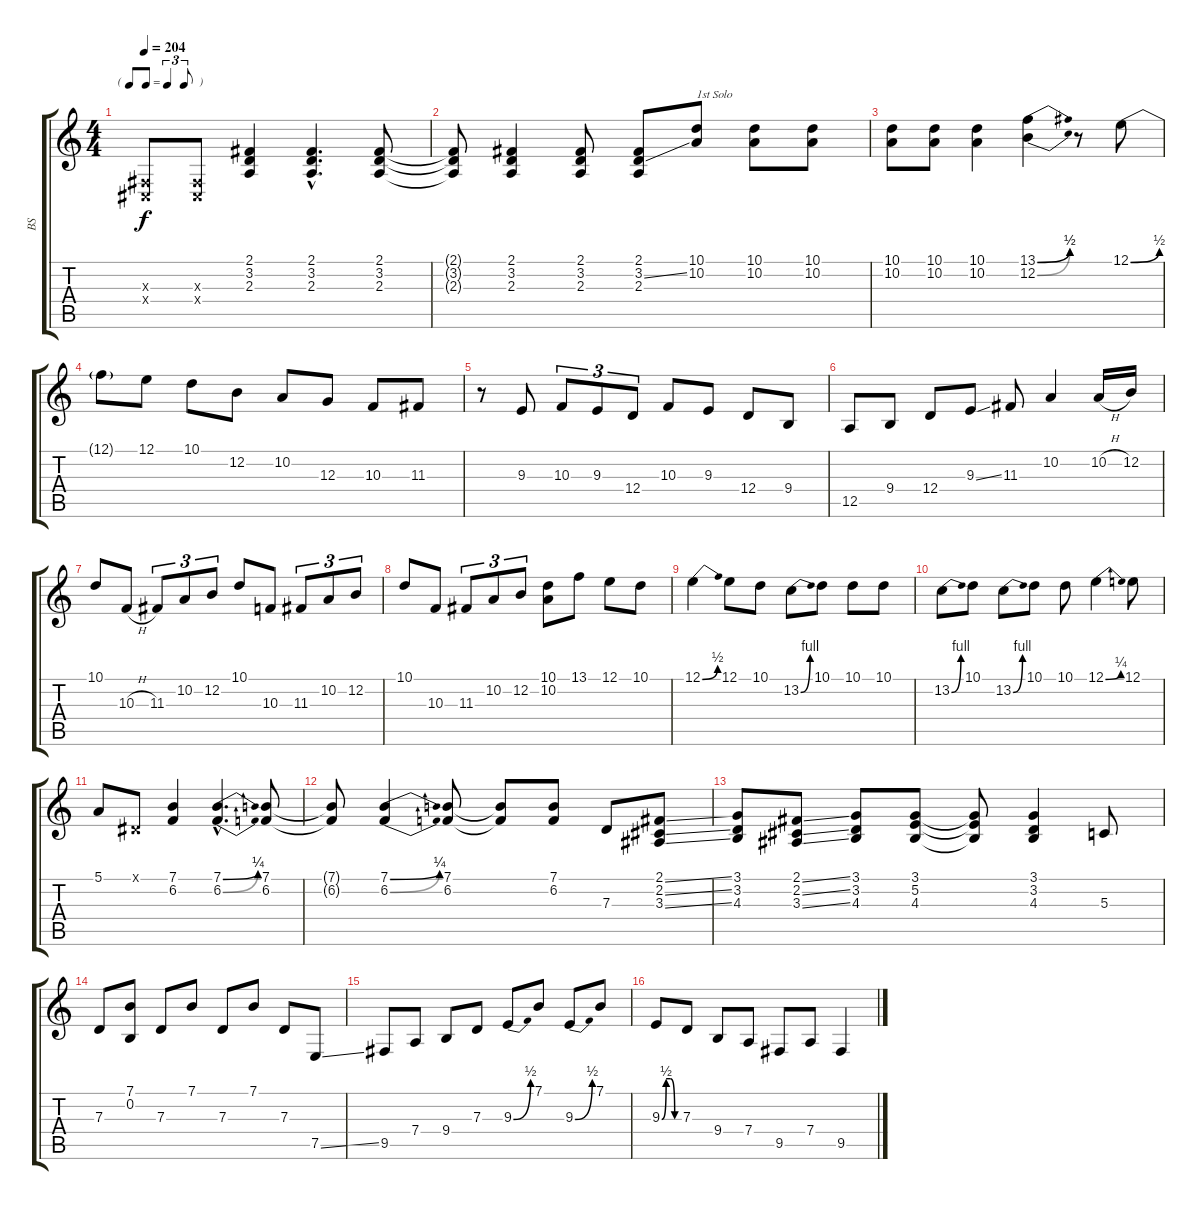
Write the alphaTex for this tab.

\track ("BS" "BS") {instrument lead8bassandlead}
\staff {score tabs}
\tuning (E4 B3 G3 D3 A2 E2) {hide}
\ts (4 4)
\tf triplet8th
\tempo 204
\clef g2
\ks c
(-1.3{x} -1.4{x}).8{dy f} (-1.3{x} -1.4{x}).8 (2.1 3.2 2.3).4 (2.1{hac} 3.2{hac} 2.3{hac}).4{d} (2.1 3.2 2.3).8 |
(2.1{t} 3.2{t} 2.3{t}).8 (2.1 3.2 2.3).4 (2.1 3.2 2.3).8 (2.1 3.2{ss} 2.3).8 (10.1 10.2).8{txt "1st Solo"} (10.1 10.2).8 (10.1 10.2).8 |
(10.1 10.2).8 (10.1 10.2).8 (10.1 10.2).4 (13.1{be (bend 0 0 60 2)} 12.2{be (bend 0 0 60 2)}).4 r.8 12.1{be (bend 0 0 60 2)}.8 |
12.1{t}.8 12.1.8 10.1.8 12.2.8 10.2.8 12.3.8 10.3.8 11.3.8 |
r.8 9.3.8 10.3.8{tu (3 2)} 9.3.8{tu (3 2)} 12.4.8{tu (3 2)} 10.3.8 9.3.8 12.4.8 9.4.8 |
12.5.8 9.4.8 12.4.8 9.3{ss}.8 11.3.8 10.2.4 10.2{h}.16 12.2.16 |
10.1.8 10.3{h}.8 11.3.8{tu (3 2)} 10.2.8{tu (3 2)} 12.2.8{tu (3 2)} 10.1.8 10.3.8 11.3.8{tu (3 2)} 10.2.8{tu (3 2)} 12.2.8{tu (3 2)} |
10.1.8 10.3.8 11.3.8{tu (3 2)} 10.2.8{tu (3 2)} 12.2.8{tu (3 2)} (10.1 10.2).8 13.1.8 12.1.8 10.1.8 |
12.1{be (bend 0 0 60 2)}.4 12.1.8 10.1.8 13.2{be (bend 0 0 60 4)}.8 10.1.8 10.1.8 10.1.8 |
13.2{be (bend 0 0 60 4)}.8 10.1.8 13.2{be (bend 0 0 60 4)}.8 10.1.8 10.1.8 12.1{be (bend 0 0 60 1)}.4 12.1.8 |
5.1.8 -1.1{x}.8 (7.1 6.2).4 (7.1{be (bend 0 0 60 1) hac} 6.2{be (bend 0 0 60 1) hac}).4{d} (7.1 6.2).8 |
(7.1{t} 6.2{t}).8 (7.1{be (bend 0 0 60 1)} 6.2{be (bend 0 0 60 1)}).4 (7.1 6.2).8 (7.1{t} 6.2{t}).8 (7.1 6.2).8 7.3.8 (2.1{ss} 2.2{ss} 3.3{ss}).8 |
(3.1 3.2 4.3).8 (2.1{ss} 2.2{ss} 3.3{ss}).8 (3.1 3.2 4.3).8 (3.1 5.2 4.3).8 (3.1{t} 5.2{t} 4.3{t}).8 (3.1 3.2 4.3).4 5.3.8 |
7.3.8 (7.1 0.2).8 7.3.8 7.1.8 7.3.8 7.1.8 7.3.8 7.5{ss}.8 |
9.5.8 7.4.8 9.4.8 7.3.8 9.3{be (bend 0 0 60 2)}.8 7.1.8 9.3{be (bend 0 0 60 2)}.8 7.1.8 |
9.3{be (custom 0 0 15 2 30 2 45 0 60 0)}.8 7.3.8 9.4.8 7.4.8 9.5.8 7.4.8 9.5.4
